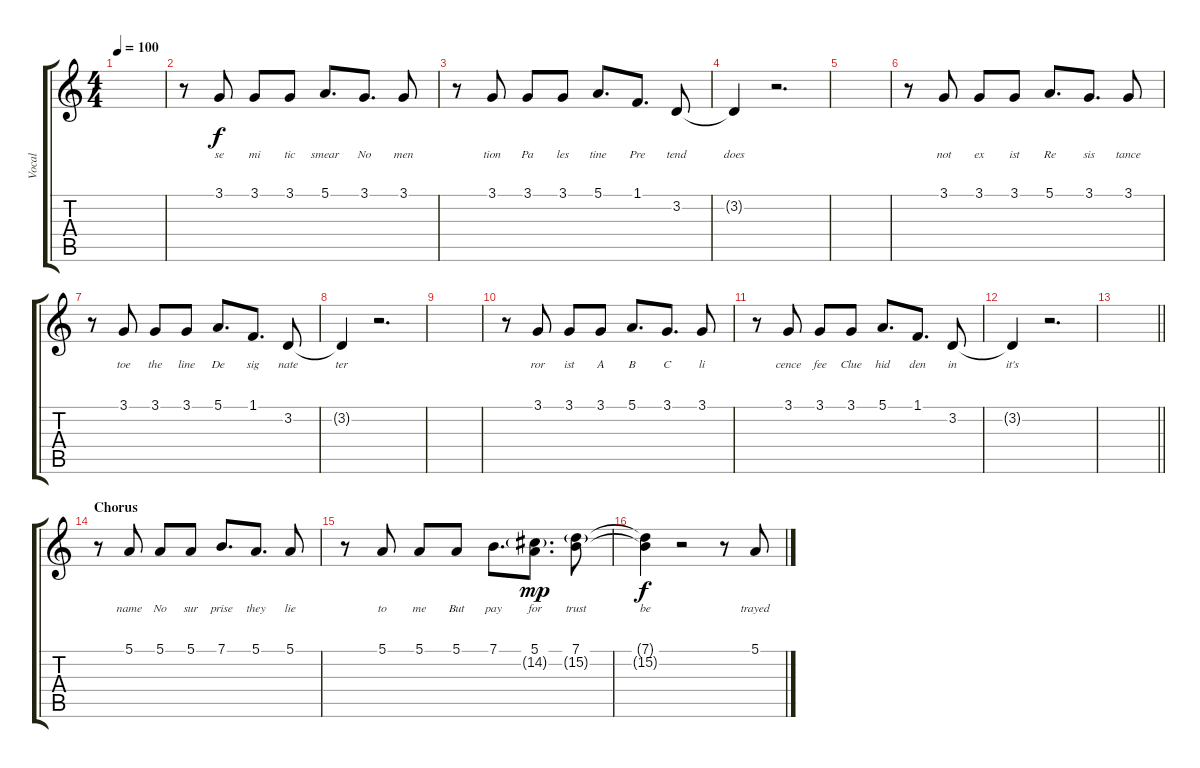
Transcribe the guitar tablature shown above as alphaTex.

\track ("Vocal" "Vocal") {instrument acousticgrandpiano}
\staff {score tabs}
\tuning (E4 B3 G3 D3 A2 E2) {hide}
\ts (4 4)
\tempo 100
\clef g2
\ks c
|
r.8 3.1.8{lyrics (0 "se") lyrics (1 "") lyrics (2 "") lyrics (3 "") lyrics (4 "")} 3.1.8{lyrics (0 "mi") lyrics (1 "") lyrics (2 "") lyrics (3 "") lyrics (4 "")} 3.1.8{lyrics (0 "tic") lyrics (1 "") lyrics (2 "") lyrics (3 "") lyrics (4 "")} 5.1.8{d lyrics (0 "smear") lyrics (1 "") lyrics (2 "") lyrics (3 "") lyrics (4 "")} 3.1.8{d lyrics (0 "No") lyrics (1 "") lyrics (2 "") lyrics (3 "") lyrics (4 "")} 3.1.8{lyrics (0 "men") lyrics (1 "") lyrics (2 "") lyrics (3 "") lyrics (4 "")} |
r.8 3.1.8{lyrics (0 "tion") lyrics (1 "") lyrics (2 "") lyrics (3 "") lyrics (4 "")} 3.1.8{lyrics (0 "Pa") lyrics (1 "") lyrics (2 "") lyrics (3 "") lyrics (4 "")} 3.1.8{lyrics (0 "les") lyrics (1 "") lyrics (2 "") lyrics (3 "") lyrics (4 "")} 5.1.8{d lyrics (0 "tine") lyrics (1 "") lyrics (2 "") lyrics (3 "") lyrics (4 "")} 1.1.8{d lyrics (0 "Pre") lyrics (1 "") lyrics (2 "") lyrics (3 "") lyrics (4 "")} 3.2.8{lyrics (0 "tend") lyrics (1 "") lyrics (2 "") lyrics (3 "") lyrics (4 "")} |
3.2{t}.4{lyrics (0 "does") lyrics (1 "") lyrics (2 "") lyrics (3 "") lyrics (4 "")} r.2{d} |
|
r.8 3.1.8{lyrics (0 "not") lyrics (1 "") lyrics (2 "") lyrics (3 "") lyrics (4 "")} 3.1.8{lyrics (0 "ex") lyrics (1 "") lyrics (2 "") lyrics (3 "") lyrics (4 "")} 3.1.8{lyrics (0 "ist") lyrics (1 "") lyrics (2 "") lyrics (3 "") lyrics (4 "")} 5.1.8{d lyrics (0 "Re") lyrics (1 "") lyrics (2 "") lyrics (3 "") lyrics (4 "")} 3.1.8{d lyrics (0 "sis") lyrics (1 "") lyrics (2 "") lyrics (3 "") lyrics (4 "")} 3.1.8{lyrics (0 "tance") lyrics (1 "") lyrics (2 "") lyrics (3 "") lyrics (4 "")} |
r.8 3.1.8{lyrics (0 "toe") lyrics (1 "") lyrics (2 "") lyrics (3 "") lyrics (4 "")} 3.1.8{lyrics (0 "the") lyrics (1 "") lyrics (2 "") lyrics (3 "") lyrics (4 "")} 3.1.8{lyrics (0 "line") lyrics (1 "") lyrics (2 "") lyrics (3 "") lyrics (4 "")} 5.1.8{d lyrics (0 "De") lyrics (1 "") lyrics (2 "") lyrics (3 "") lyrics (4 "")} 1.1.8{d lyrics (0 "sig") lyrics (1 "") lyrics (2 "") lyrics (3 "") lyrics (4 "")} 3.2.8{lyrics (0 "nate") lyrics (1 "") lyrics (2 "") lyrics (3 "") lyrics (4 "")} |
3.2{t}.4{lyrics (0 "ter") lyrics (1 "") lyrics (2 "") lyrics (3 "") lyrics (4 "")} r.2{d} |
|
r.8 3.1.8{lyrics (0 "ror") lyrics (1 "") lyrics (2 "") lyrics (3 "") lyrics (4 "")} 3.1.8{lyrics (0 "ist") lyrics (1 "") lyrics (2 "") lyrics (3 "") lyrics (4 "")} 3.1.8{lyrics (0 "A") lyrics (1 "") lyrics (2 "") lyrics (3 "") lyrics (4 "")} 5.1.8{d lyrics (0 "B") lyrics (1 "") lyrics (2 "") lyrics (3 "") lyrics (4 "")} 3.1.8{d lyrics (0 "C") lyrics (1 "") lyrics (2 "") lyrics (3 "") lyrics (4 "")} 3.1.8{lyrics (0 "li") lyrics (1 "") lyrics (2 "") lyrics (3 "") lyrics (4 "")} |
r.8 3.1.8{lyrics (0 "cence") lyrics (1 "") lyrics (2 "") lyrics (3 "") lyrics (4 "")} 3.1.8{lyrics (0 "fee") lyrics (1 "") lyrics (2 "") lyrics (3 "") lyrics (4 "")} 3.1.8{lyrics (0 "Clue") lyrics (1 "") lyrics (2 "") lyrics (3 "") lyrics (4 "")} 5.1.8{d lyrics (0 "hid") lyrics (1 "") lyrics (2 "") lyrics (3 "") lyrics (4 "")} 1.1.8{d lyrics (0 "den") lyrics (1 "") lyrics (2 "") lyrics (3 "") lyrics (4 "")} 3.2.8{lyrics (0 "in") lyrics (1 "") lyrics (2 "") lyrics (3 "") lyrics (4 "")} |
3.2{t}.4{lyrics (0 "it's") lyrics (1 "") lyrics (2 "") lyrics (3 "") lyrics (4 "")} r.2{d} |
\barLineRight lightlight
|
\section ("" "Chorus")
r.8 5.1.8{lyrics (0 "name") lyrics (1 "") lyrics (2 "") lyrics (3 "") lyrics (4 "")} 5.1.8{lyrics (0 "No") lyrics (1 "") lyrics (2 "") lyrics (3 "") lyrics (4 "")} 5.1.8{lyrics (0 "sur") lyrics (1 "") lyrics (2 "") lyrics (3 "") lyrics (4 "")} 7.1.8{d lyrics (0 "prise") lyrics (1 "") lyrics (2 "") lyrics (3 "") lyrics (4 "")} 5.1.8{d lyrics (0 "they") lyrics (1 "") lyrics (2 "") lyrics (3 "") lyrics (4 "")} 5.1.8{lyrics (0 "lie") lyrics (1 "") lyrics (2 "") lyrics (3 "") lyrics (4 "")} |
r.8 5.1.8{lyrics (0 "to") lyrics (1 "") lyrics (2 "") lyrics (3 "") lyrics (4 "")} 5.1.8{lyrics (0 "me") lyrics (1 "") lyrics (2 "") lyrics (3 "") lyrics (4 "")} 5.1.8{lyrics (0 "But") lyrics (1 "") lyrics (2 "") lyrics (3 "") lyrics (4 "")} 7.1.8{d lyrics (0 "pay") lyrics (1 "") lyrics (2 "") lyrics (3 "") lyrics (4 "")} (5.1 14.2{g}).8{d lyrics (0 "for") lyrics (1 "") lyrics (2 "") lyrics (3 "") lyrics (4 "") dy mp} (7.1 15.2{g}).8{lyrics (0 "trust") lyrics (1 "") lyrics (2 "") lyrics (3 "") lyrics (4 "")} |
(7.1{t} 15.2{t}).4{lyrics (0 "be") lyrics (1 "") lyrics (2 "") lyrics (3 "") lyrics (4 "") dy f} r.2 r.8 5.1.8{lyrics (0 "trayed") lyrics (1 "") lyrics (2 "") lyrics (3 "") lyrics (4 "")}
